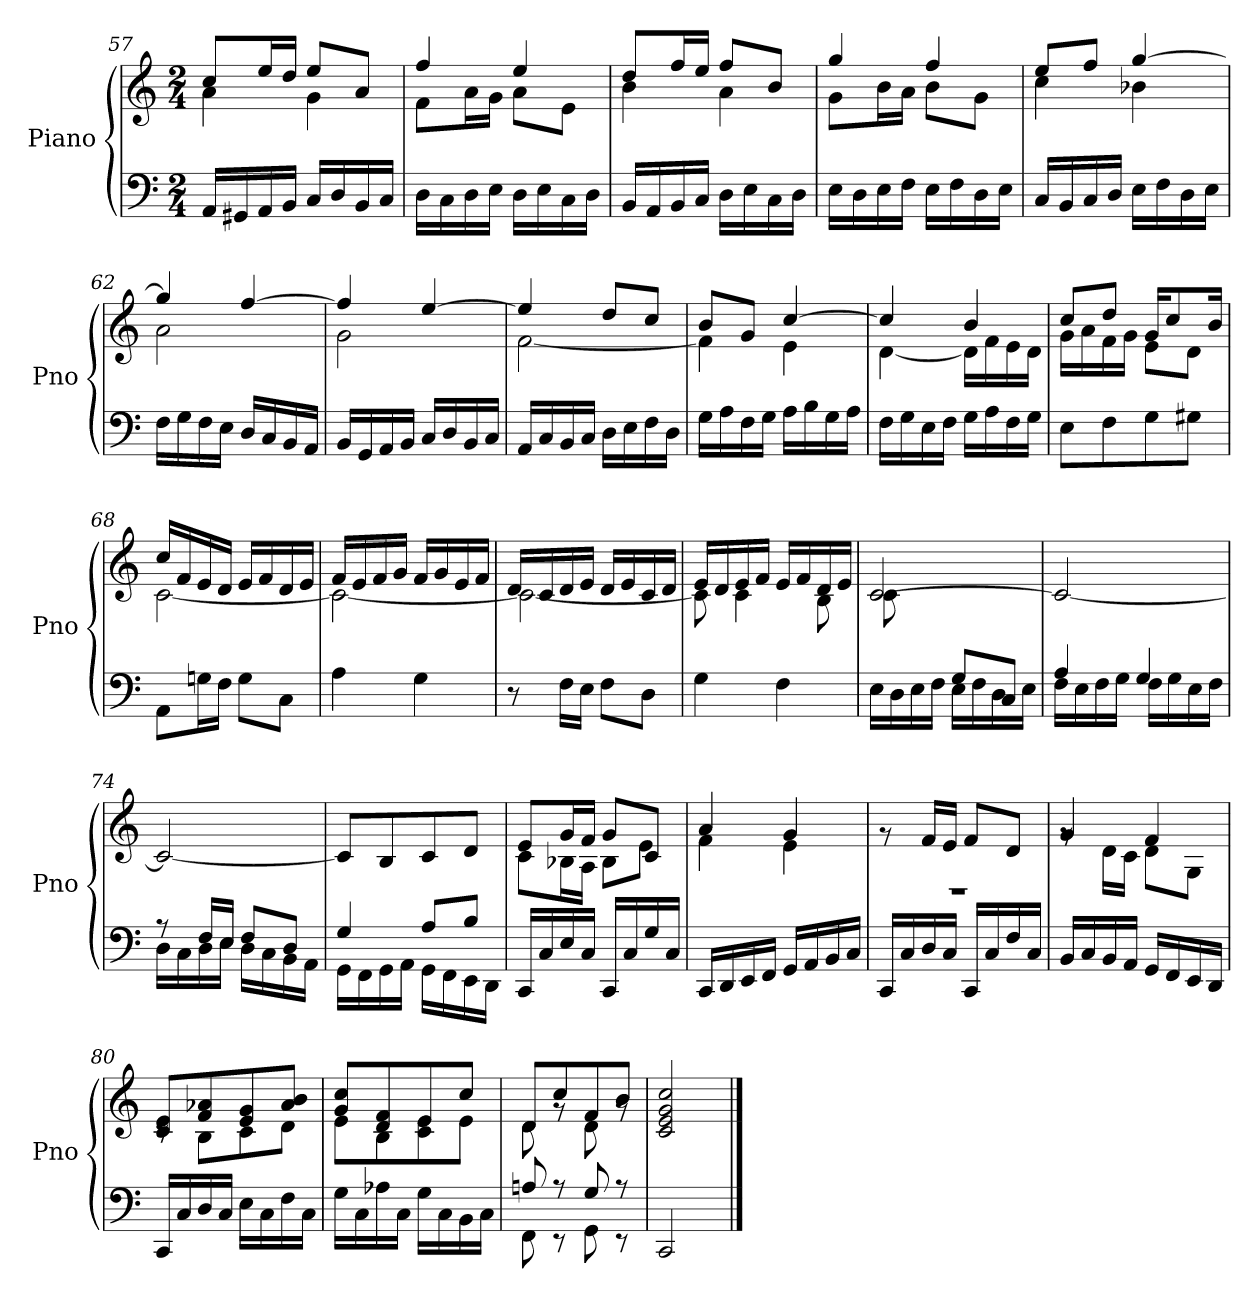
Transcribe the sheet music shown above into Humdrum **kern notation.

**kern	**kern
*part1	*part1
*staff2	*staff1
*I"Piano	*
*I'Pno	*
!!LO:LB:g=z
*clefF4	*clefG2
*k[]	*k[]
*M2/4	*M2/4
=57	=57
*	*^
16AA/LL	8cc/L	4a\
16GG#X/	.	.
16AA/	16ee/L	.
16BB/JJ	16dd/JJ	.
16C/LL	8ee/L	4g\
16D/	.	.
16BB/	8a/J	.
16C/JJ	.	.
=58	=58	=58
16D\LL	4ff/	8f\L
16C\	.	.
16D\	.	16a\L
16E\JJ	.	16g\JJ
16D\LL	4ee/	8a\L
16E\	.	.
16C\	.	8e\J
16D\JJ	.	.
=59	=59	=59
16BB/LL	8dd/L	4b\
16AA/	.	.
16BB/	16ff/L	.
16C/JJ	16ee/JJ	.
16D\LL	8ff/L	4a\
16E\	.	.
16C\	8b/J	.
16D\JJ	.	.
=60	=60	=60
16E\LL	4gg/	8g\L
16D\	.	.
16E\	.	16b\L
16F\JJ	.	16a\JJ
16E\LL	4ff/	8b\L
16F\	.	.
16D\	.	8g\J
16E\JJ	.	.
=61	=61	=61
16C/LL	8ee/L	4cc\
16BB/	.	.
16C/	8ff/J	.
16D/JJ	.	.
16E\LL	[4gg/	4b-X\
16F\	.	.
16D\	.	.
16E\JJ	.	.
=62	=62	=62
16F\LL	4gg/]	2a\
16G\	.	.
16F\	.	.
16E\JJ	.	.
16D/LL	[4ff/	.
16C/	.	.
16BB/	.	.
16AA/JJ	.	.
!!LO:PB:g=z	!!
=63	=63	=63
16BB/LL	4ff/]	2g\
16GG/	.	.
16AA/	.	.
16BB/JJ	.	.
16C/LL	[4ee/	.
16D/	.	.
16BB/	.	.
16C/JJ	.	.
=64	=64	=64
16AA/LL	4ee/]	[2f\
16C/	.	.
16BB/	.	.
16C/JJ	.	.
16D\LL	8dd/L	.
16E\	.	.
16F\	8cc/J	.
16D\JJ	.	.
=65	=65	=65
16G\LL	8b/L	4f\]
16A\	.	.
16F\	8g/J	.
16G\JJ	.	.
16A\LL	[4cc/	4e\
16B\	.	.
16G\	.	.
16A\JJ	.	.
=66	=66	=66
16F\LL	4cc/]	[4d\
16G\	.	.
16E\	.	.
16F\JJ	.	.
16G\LL	4b/	16d\LL]
16A\	.	16f\
16F\	.	16e\
16G\JJ	.	16d\JJ
=67	=67	=67
8E\L	8cc/L	16g\LL
.	.	16a\
8F\	8dd/J	16f\
.	.	16g\JJ
8G\	16g/KL	8e\L
.	8cc/	.
8G#X\J	.	8d\J
.	16b/Jk	.
=68	=68	=68
8AA\L	16cc/LL	[2c\
.	16f/	.
16Gn\L	16e/	.
16F\JJ	16d/JJ	.
8G\L	16e/LL	.
.	16f/	.
8C\J	16d/	.
.	16e/JJ	.
!!LO:LB:g=z	!!
=69	=69	=69
4A\	16f/LL	2c\_
.	16e/	.
.	16f/	.
.	16g/JJ	.
4G\	16f/LL	.
.	16g/	.
.	16e/	.
.	16f/JJ	.
=70	=70	=70
8r	16d/LL	2c\_
.	16c/	.
16F\LL	16d/	.
16E\JJ	16e/JJ	.
8F\L	16d/LL	.
.	16e/	.
8D\J	16c/	.
.	16d/JJ	.
=71	=71	=71
4G\	16e/LL	8c\]
.	16d/	.
.	16e/	4c\
.	16f/JJ	.
4F\	16e/LL	.
.	16f/	.
.	16d/	8B\
.	16e/JJ	.
=72	=72	=72
*^	*	*
8ryy	16E\LL	[2c/	8c\L
.	16D\	.	.
16G/L	16E\	.	4.ryy
16F/JJ	16F\JJ	.	.
8G/L	16E\LL	.	.
.	16F\	.	.
8C/J	16D\	.	.
.	16E\JJ	.	.
*	*	*v	*v
=73	=73	=73
4A/	16F\LL	2c/_
.	16E\	.
.	16F\	.
.	16G\JJ	.
4G/	16F\LL	.
.	16G\	.
.	16E\	.
.	16F\JJ	.
=74	=74	=74
8r	16D\LL	2c/_
.	16C\	.
16F/LL	16D\	.
16E/JJ	16E\JJ	.
8F/L	16D\LL	.
.	16C\	.
8D/J	16BB\	.
.	16AA\JJ	.
!!LO:LB:g=z
=75	=75	=75
4G/	16GG\LL	8c/L]
.	16FF\	.
.	16GG\	8B/
.	16AA\JJ	.
8A/L	16GG\LL	8c/
.	16FF\	.
8B/J	16EE\	8d/J
.	16DD\JJ	.
*v	*v	*
=76	=76
*	*^
16CC/LL	8e/L	8c\L
16C/	.	.
16E/	16g/L	16B-X\L
16C/JJ	16f/JJ	16A\JJ
16CC/LL	8g/L	8B-\L
16C/	.	.
16G/	8c/J	8e\J
16C/JJ	.	.
=77	=77	=77
16CC/LL	4a/	4f\
16DD/	.	.
16EE/	.	.
16FF/JJ	.	.
16GG/LL	4g/	4e\
16AA/	.	.
16BB/	.	.
16C/JJ	.	.
=78	=78	=78
16CC/LL	2rD	8rg
16C/	.	.
16D/	.	16f/LL
16C/JJ	.	16e/JJ
16CC/LL	.	8f/L
16C/	.	.
16F/	.	8d/J
16C/JJ	.	.
=79	=79	=79
16BB/LL	4g/	8rg
16C/	.	.
16BB/	.	16d\LL
16AA/JJ	.	16c\JJ
16GG/LL	4f/	8d\L
16FF/	.	.
16EE/	.	8G\J
16DD/JJ	.	.
!!LO:LB:g=z	!!
=80	=80	=80
16CC/LL	8c/ 8e/L	8rc
16C/	.	.
16D/	8f/ 8a-X/	8B\L
16C/JJ	.	.
16E\LL	8e/ 8g/	8c\
16C\	.	.
16F\	8a-/ 8b/J	8d\J
16C\JJ	.	.
=81	=81	=81
16G\LL	8g/ 8cc/L	8e\L
16C\	.	.
16A-X\	8d/ 8f/	8B\
16C\JJ	.	.
16G\LL	8e/	8c\ 8e\
16C\	.	.
16BB\	8cc/J	8e\J
16C\JJ	.	.
=82	=82	=82
*^	*	*
8An/	8FF\	8d/L	8d\
8r	8r	8cc/	8rg
8G/	8GG\	8f/	8d\
8r	8r	8b/J	8rg
*v	*v	*	*
*	*v	*v
=83	=83
2CC/	2c/ 2e/ 2g/ 2cc/
==	==
*-	*-
